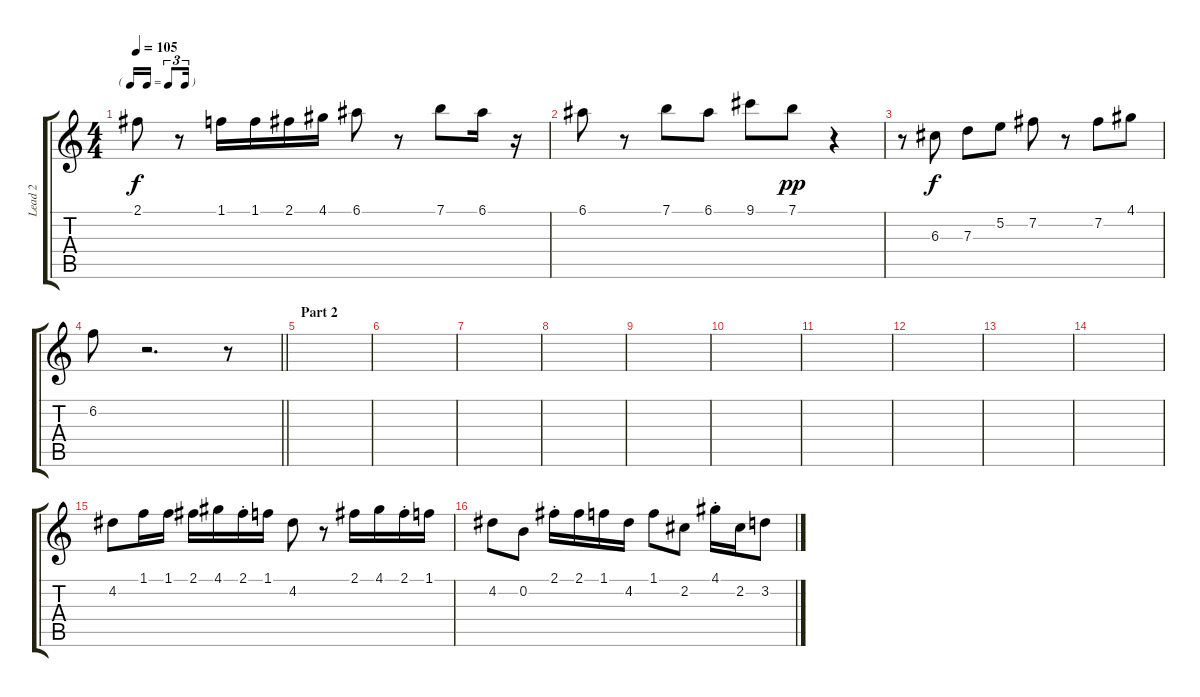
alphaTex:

\track ("Lead 2" "Lead 2") {instrument lead1square}
\staff {score tabs}
\tuning (E5 B4 G4 D4 A3 E3) {hide}
\ts (4 4)
\tf triplet16th
\tempo 105
\clef g2
\ks c
2.1.8{dy f} r.8 1.1.16 1.1.16 2.1.16 4.1.16 6.1.8 r.8 7.1.8 6.1.16 r.16 |
6.1.8 r.8 7.1.8 6.1.8 9.1.8 7.1.8{dy pp} r.4 |
r.8 6.3.8{dy f} 7.3.8 5.2.8 7.2.8 r.8 7.2.8 4.1.8 |
\barLineRight lightlight
6.2.8 r.2{d} r.8 |
\section ("" "Part 2")
|
|
|
|
|
|
|
|
|
|
4.2.8 1.1.16 1.1.16 2.1.16 4.1.16 2.1{st}.16 1.1.16 4.2.8 r.8 2.1.16 4.1.16 2.1{st}.16 1.1.16 |
4.2.8 0.2.8 2.1{st}.16 2.1.16 1.1.16 4.2.16 1.1.8 2.2.8 4.1{st}.16 2.2.16 3.2.8
